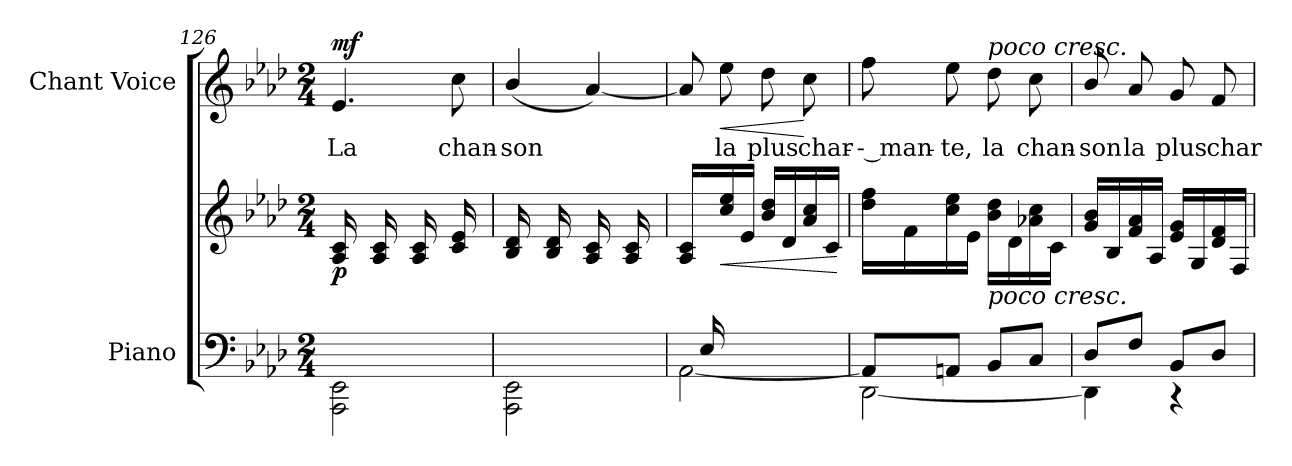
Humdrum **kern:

**kern	**kern	**dynam	**kern	**text	**dynam
*part2	*part2	*part2	*part1	*part1	*part1
*staff3	*staff2	*staff2/3	*staff1	*staff1	*staff1
*I"Piano	*	*	*I"Chant Voice	*	*
*I'Pno	*	*	*	*	*
*clefF4	*clefG2	*	*clefG2	*	*
*k[b-e-a-d-]	*k[b-e-a-d-]	*	*k[b-e-a-d-]	*	*
*M2/4	*M2/4	*	*M2/4	*	*
=126	=126	=126	=126	=126	=126
*^	*	*	*	*	*
!	!	!	!LO:DY:b	!	!LO:LY:b	!LO:DY:a
16ryy	2AAA-\ 2EE-\	(16A-/ 16c/LL	p	4.e-/	La	mf
16E-/	.	16ryy	.	.	.	.
16ryy	.	16A-/ 16c/	.	.	.	.
16E-/JJ	.	16ryy	.	.	.	.
16ryy	.	16A-/ 16c/LL	.	.	.	.
16E-/	.	16ryy	.	.	.	.
!	!	!	!	!	!LO:LY:b	!
16ryy	.	16c/ 16e-/	.	8cc\	chan-	.
16E-/JJ)	.	16ryy	.	.	.	.
=127	=127	=127	=127	=127	=127	=127
!	!	!	!	!	!LO:LY:b	!
16ryy	2AAA-\ 2EE-\	16B-/ 16d-/LL	.	(4b-/	-son	.
16E-/	.	16ryy	.	.	.	.
16ryy	.	16B-/ 16d-/	.	.	.	.
16E-/JJ	.	16ryy	.	.	.	.
16ryy	.	16A-/ 16c/LL	.	[4a-/)	.	.
16E-/	.	16ryy	.	.	.	.
16ryy	.	16A-/ 16c/	.	.	.	.
16E-/JJ	.	16ryy	.	.	.	.
!!LO:LB:g=z
=128	=128	=128	=128	=128	=128	=128
16ryy	[2AA-\	16A-/ 16c/LL	.	8a-/]	.	.
16E-/	.	16ryy	.	.	.	.
!	!	!	!LO:HP:b	!	!LO:LY:b	!LO:HP:b
4.ryy	.	16cc/ 16ee-/	<	8ee-\	la	<
.	.	16e-/JJ	.	.	.	.
!	!	!	!	!	!LO:LY:b	!
.	.	16b-/ 16dd-/LL	.	8dd-\	plus	.
.	.	16d-/	.	.	.	.
!	!	!	!	!	!LO:LY:b	!
.	.	16a-/ 16cc/	.	8cc\	char-	[
.	.	16c/JJ	.	.	.	.
*v	*v	*	*	*	*	*
.	.	[	.	.	.
!!LO:PB:g=z
=129	=129	=129	=129	=129	=129
*^	*	*	*	*	*
!	!	!	!	!	!LO:LY:b	!
8AA-/L]	[2DD-\	16dd-\ 16ff\LL	.	8ff\	-- man-	.
.	.	16f\	.	.	.	.
!	!	!	!	!	!LO:LY:b	!
8AAn/J	.	16cc\ 16ee-\	.	8ee-\	-te,	.
.	.	16e-\JJ	.	.	.	.
!	!	!	!	!LO:TX:a:i:t=poco cresc.	!	!
!	!	!LO:TX:b:i:t=poco cresc.	!	!	!	!
!	!	!	!	!	!LO:LY:b	!
8BB-/L	.	16b-\ 16dd-\LL	.	8dd-\	la	.
.	.	16d-\	.	.	.	.
!	!	!	!	!	!LO:LY:b	!
8C/J	.	16a-X\ 16cc\	.	8cc\	chan-	.
.	.	16c\JJ	.	.	.	.
=130	=130	=130	=130	=130	=130	=130
!	!	!	!	!	!LO:LY:b	!
8D-/L	4DD-\]	16g/ 16b-/LL	.	8b-/	-son	.
.	.	16B-/	.	.	.	.
!	!	!	!	!	!LO:LY:b	!
8F/J	.	16f/ 16a-/	.	8a-/	la	.
.	.	16A-/JJ	.	.	.	.
!	!	!	!	!	!LO:LY:b	!
8BB-/L	4r	16e-/ 16g/LL	.	8g/	plus	.
.	.	16G/	.	.	.	.
!	!	!	!	!	!LO:LY:b	!
8D-/J	.	16d-/ 16f/	.	8f/	char-	.
.	.	16F/JJ	.	.	.	.
*v	*v	*	*	*	*	*
=	=	=	=	=	=
*-	*-	*-	*-	*-	*-
